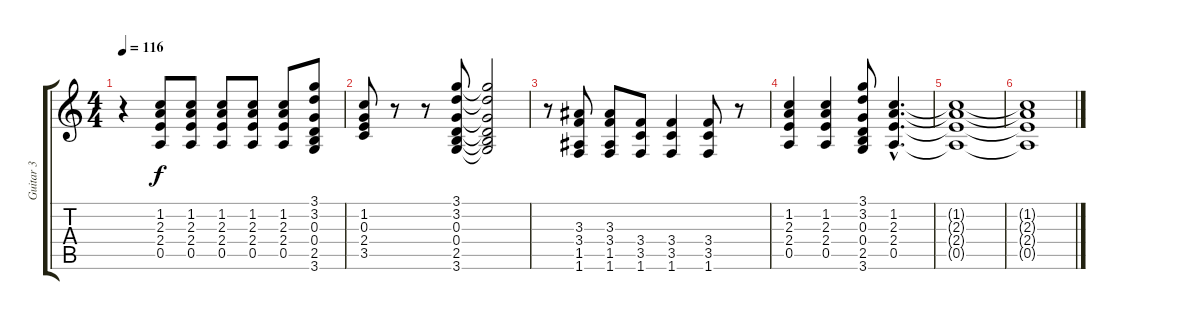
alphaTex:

\track ("Guitar 3" "Guitar 3") {instrument overdrivenguitar}
\staff {score tabs}
\tuning (E4 B3 G3 D3 A2 E2) {hide}
\ts (4 4)
\tempo 116
\clef g2
\ks c
r.4{dy f} (1.2 2.3 2.4 0.5).8 (1.2 2.3 2.4 0.5).8 (1.2 2.3 2.4 0.5).8 (1.2 2.3 2.4 0.5).8 (1.2 2.3 2.4 0.5).8 (3.1 3.2 0.3 0.4 2.5 3.6).8 |
(1.2 0.3 2.4 3.5).8 r.8 r.8 (3.1 3.2 0.3 0.4 2.5 3.6).8 (3.1{t} 3.2{t} 0.3{t} 0.4{t} 2.5{t} 3.6{t}).2 |
r.8 (3.3 3.4 1.5 1.6).8 (3.3 3.4 1.5 1.6).8 (3.4 3.5 1.6).8 (3.4 3.5 1.6).4 (3.4 3.5 1.6).8 r.8 |
(1.2 2.3 2.4 0.5).4 (1.2 2.3 2.4 0.5).4 (3.1 3.2 0.3 0.4 2.5 3.6).8 (1.2{hac} 2.3{hac} 2.4{hac} 0.5{hac}).4{d} |
(1.2{t} 2.3{t} 2.4{t} 0.5{t}).1 |
(1.2{t} 2.3{t} 2.4{t} 0.5{t}).1
